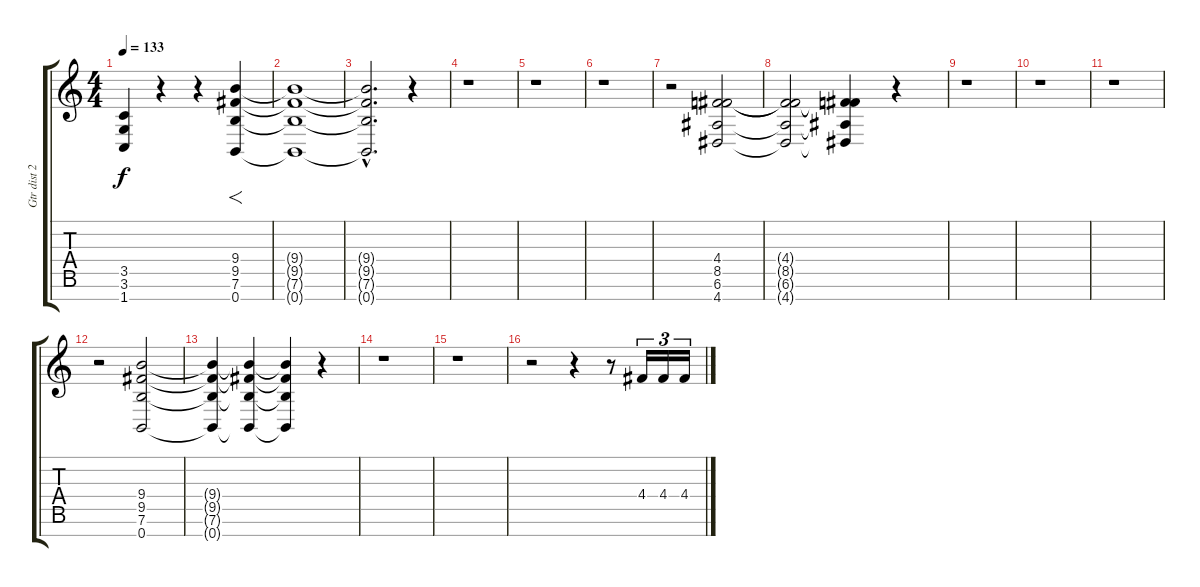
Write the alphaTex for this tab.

\track ("Gtr dist 2" "Gtr dist 2") {instrument distortionguitar}
\staff {score tabs}
\tuning (E4 B3 G3 D3 A2 E2 B1) {hide}
\ts (4 4)
\tempo 133
\clef g2
\ks c
(3.5 3.6 1.7).4{dy f} r.4 r.4 (9.4 9.5 7.6 0.7).4{f} |
(9.4{t} 9.5{t} 7.6{t} 0.7{t}).1 |
(9.4{hac t} 9.5{hac t} 7.6{hac t} 0.7{hac t}).2{d volume 0} r.4 |
r.1 |
r.1 |
r.1 |
r.2 (4.4 8.5 6.6 4.7).2{volume 13} |
(4.4{t} 8.5{t} 6.6{t} 4.7{t}).2 (4.4{t} 8.5{t} 6.6{t} 4.7{t}).4 r.4 |
r.1 |
r.1 |
r.1 |
r.2{volume 0} (9.4 9.5 7.6 0.7).2{volume 13} |
(9.4{t} 9.5{t} 7.6{t} 0.7{t}).4 (9.4{t} 9.5{t} 7.6{t} 0.7{t}).4{volume 0} (9.4{t} 9.5{t} 7.6{t} 0.7{t}).4 r.4 |
r.1{volume 13} |
r.1 |
r.2 r.4 r.8 4.4.16{tu (3 2)} 4.4.16{tu (3 2)} 4.4.16{tu (3 2)}
